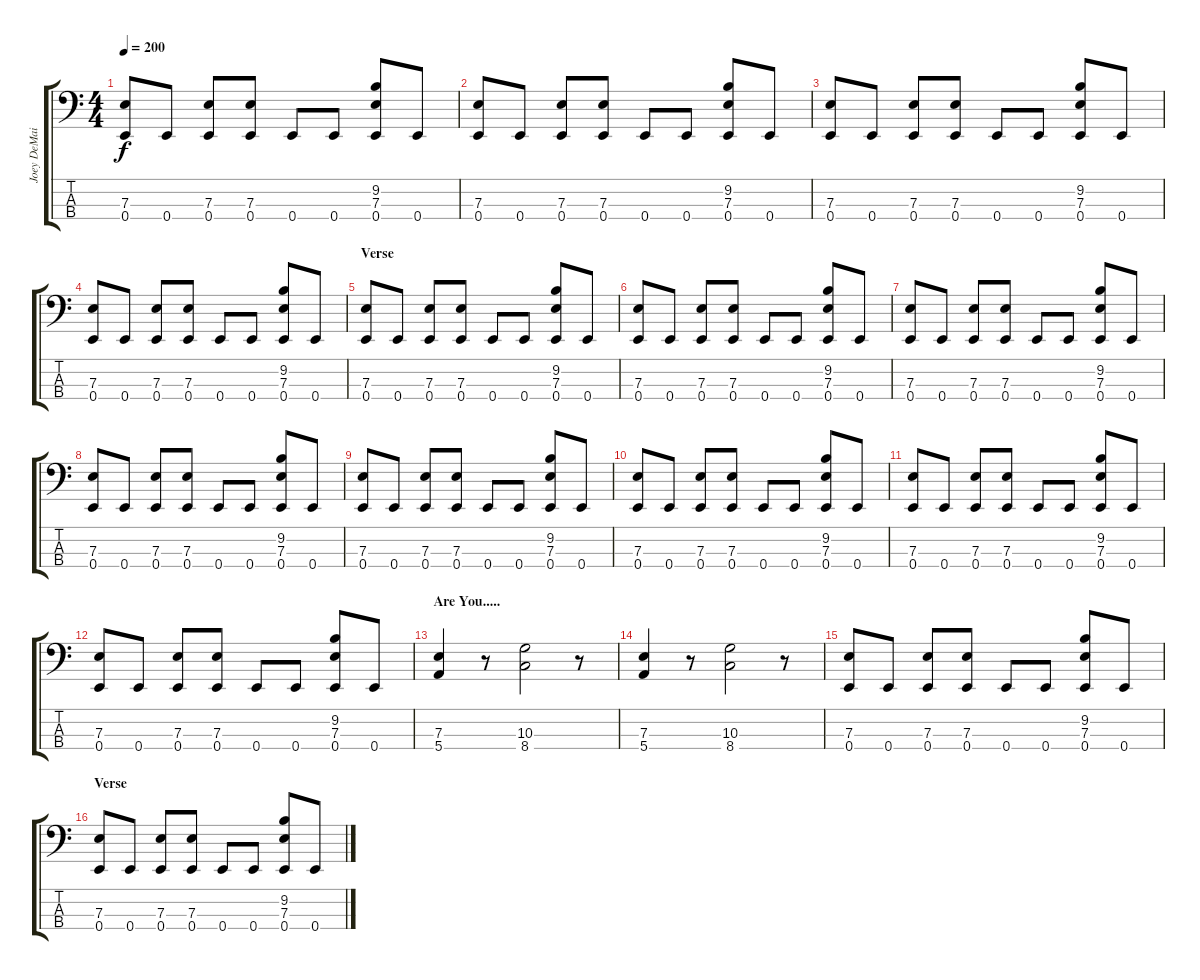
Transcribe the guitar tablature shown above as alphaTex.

\track ("Joey DeMaio" "Joey DeMai") {instrument electricbasspick}
\staff {score tabs}
\tuning (G2 D2 A1 E1) {hide}
\ts (4 4)
\tempo 200
\clef f4
\ks c
(7.3 0.4).8{dy f} 0.4.8 (7.3 0.4).8 (7.3 0.4).8 0.4.8 0.4.8 (9.2 7.3 0.4).8 0.4.8 |
(7.3 0.4).8 0.4.8 (7.3 0.4).8 (7.3 0.4).8 0.4.8 0.4.8 (9.2 7.3 0.4).8 0.4.8 |
(7.3 0.4).8 0.4.8 (7.3 0.4).8 (7.3 0.4).8 0.4.8 0.4.8 (9.2 7.3 0.4).8 0.4.8 |
(7.3 0.4).8 0.4.8 (7.3 0.4).8 (7.3 0.4).8 0.4.8 0.4.8 (9.2 7.3 0.4).8 0.4.8 |
\section ("" "Verse")
(7.3 0.4).8 0.4.8 (7.3 0.4).8 (7.3 0.4).8 0.4.8 0.4.8 (9.2 7.3 0.4).8 0.4.8 |
(7.3 0.4).8 0.4.8 (7.3 0.4).8 (7.3 0.4).8 0.4.8 0.4.8 (9.2 7.3 0.4).8 0.4.8 |
(7.3 0.4).8 0.4.8 (7.3 0.4).8 (7.3 0.4).8 0.4.8 0.4.8 (9.2 7.3 0.4).8 0.4.8 |
(7.3 0.4).8 0.4.8 (7.3 0.4).8 (7.3 0.4).8 0.4.8 0.4.8 (9.2 7.3 0.4).8 0.4.8 |
(7.3 0.4).8 0.4.8 (7.3 0.4).8 (7.3 0.4).8 0.4.8 0.4.8 (9.2 7.3 0.4).8 0.4.8 |
(7.3 0.4).8 0.4.8 (7.3 0.4).8 (7.3 0.4).8 0.4.8 0.4.8 (9.2 7.3 0.4).8 0.4.8 |
(7.3 0.4).8 0.4.8 (7.3 0.4).8 (7.3 0.4).8 0.4.8 0.4.8 (9.2 7.3 0.4).8 0.4.8 |
(7.3 0.4).8 0.4.8 (7.3 0.4).8 (7.3 0.4).8 0.4.8 0.4.8 (9.2 7.3 0.4).8 0.4.8 |
\section ("" "Are You.....")
(7.3 5.4).4 r.8 (10.3 8.4).2 r.8 |
(7.3 5.4).4 r.8 (10.3 8.4).2 r.8 |
(7.3 0.4).8 0.4.8 (7.3 0.4).8 (7.3 0.4).8 0.4.8 0.4.8 (9.2 7.3 0.4).8 0.4.8 |
\section ("" "Verse")
(7.3 0.4).8 0.4.8 (7.3 0.4).8 (7.3 0.4).8 0.4.8 0.4.8 (9.2 7.3 0.4).8 0.4.8
